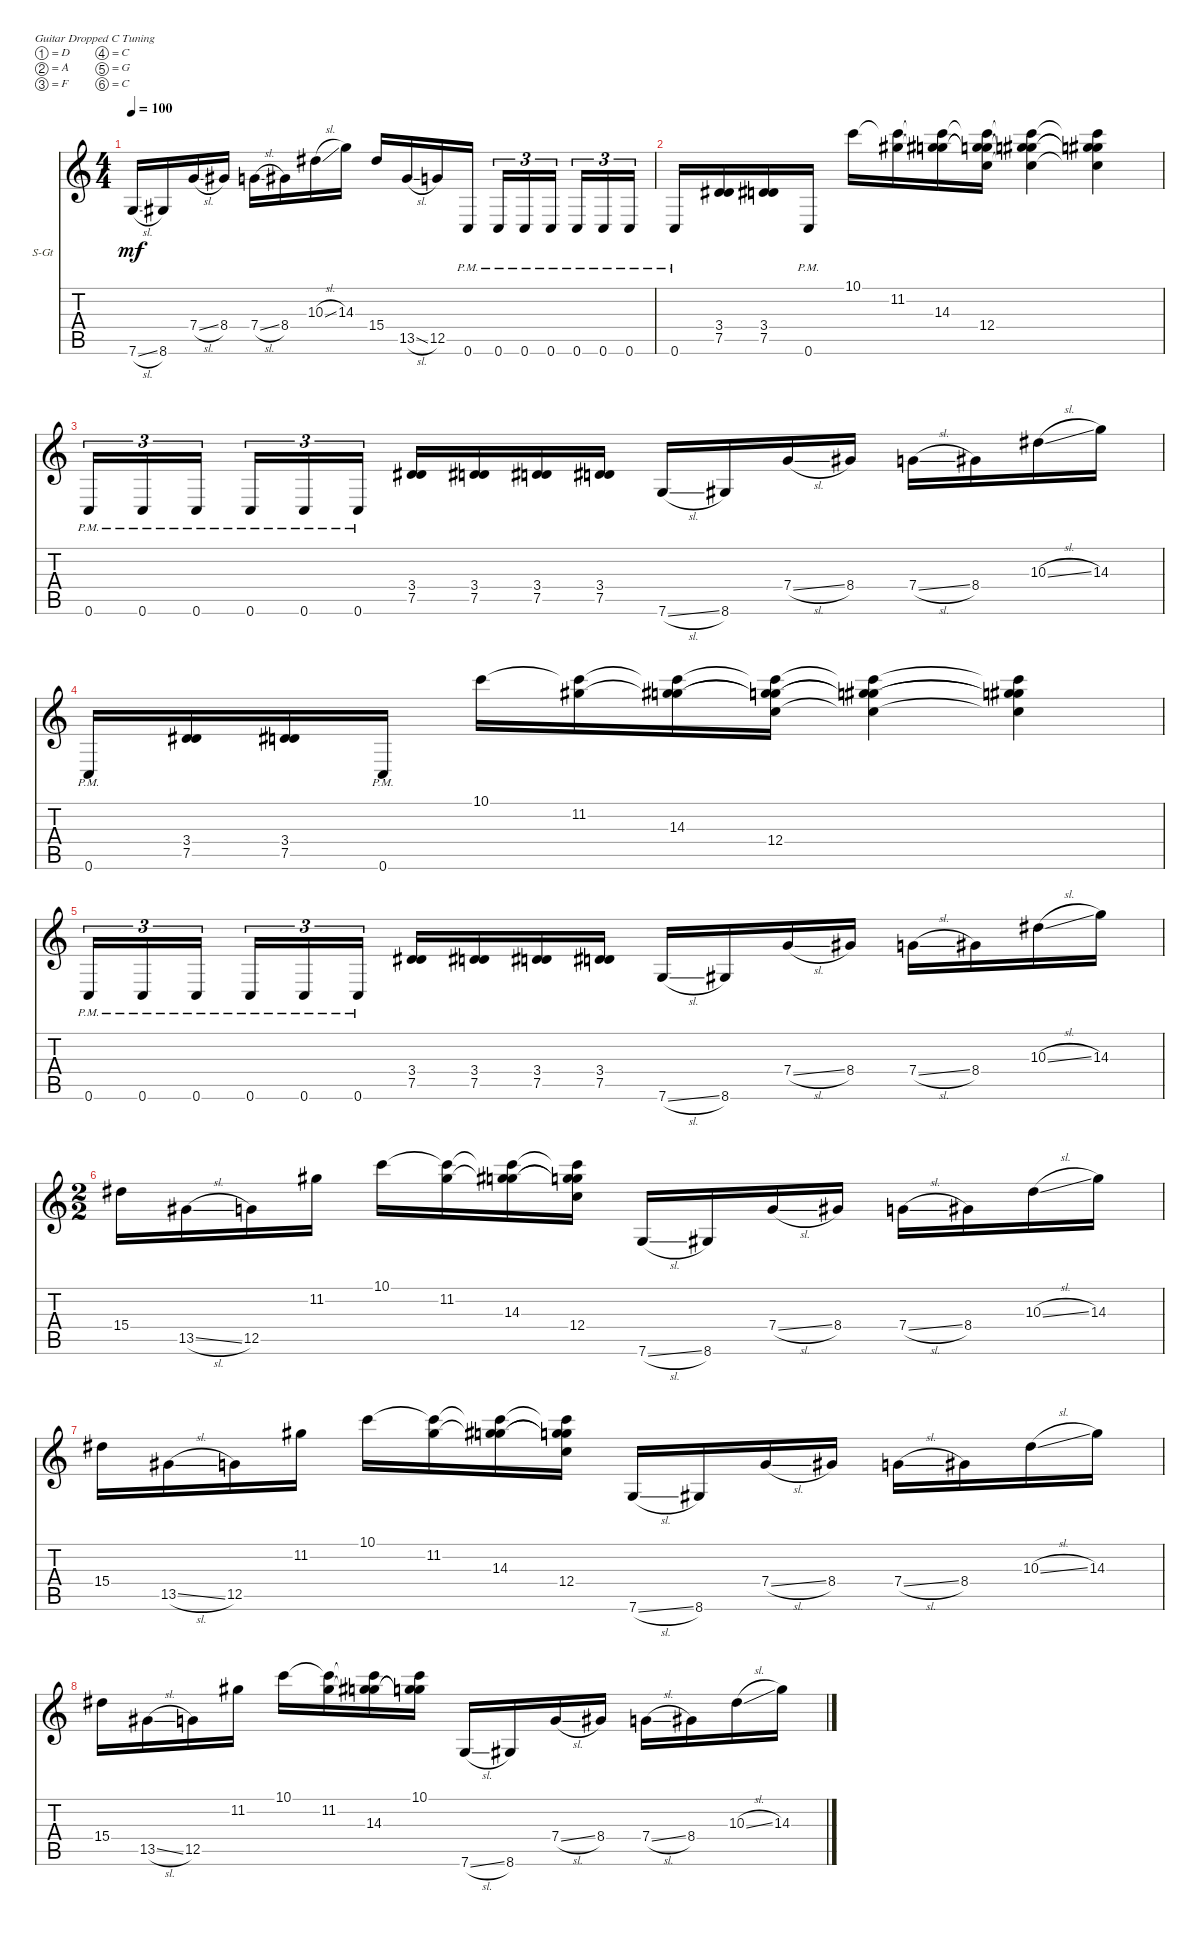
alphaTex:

\defaultSystemsLayout 4
\bracketExtendMode nobrackets
\firstSystemTrackNameOrientation horizontal
\otherSystemsTrackNameOrientation horizontal
\track ("Gajic" "S-Gt") {instrument acousticguitarsteel}
\staff {score tabs}
\tuning (D4 A3 F3 C3 G2 C2)
\ts (4 4)
\tempo 100
\clef g2
\ks c
7.6{sl}.16{dy mf} 8.6.16 7.4{sl}.16 8.4.16 7.4{sl}.16 8.4.16 10.3{sl}.16 14.3.16 15.4.16 13.5{sl}.16 12.5.16 0.6{pm}.16 0.6{pm}.16{tu (3 2)} 0.6{pm}.16{tu (3 2)} 0.6{pm}.16{tu (3 2)} 0.6{pm}.16{tu (3 2)} 0.6{pm}.16{tu (3 2)} 0.6{pm}.16{tu (3 2)} |
0.6{pm}.16 (7.5 3.4).16 (7.5 3.4).16 0.6{pm}.16 10.1.16 (11.2 10.1{t}).16 (14.3 10.1{t} 11.2{t}).16 (12.4 10.1{t} 11.2{t} 14.3{t}).16 (10.1{t} 11.2{t} 14.3{t} 12.4{t}).4 (10.1{t} 11.2{t} 14.3{t} 12.4{t}).4 |
0.6{pm}.16{tu (3 2)} 0.6{pm}.16{tu (3 2)} 0.6{pm}.16{tu (3 2)} 0.6{pm}.16{tu (3 2)} 0.6{pm}.16{tu (3 2)} 0.6{pm}.16{tu (3 2)} (7.5 3.4).16 (7.5 3.4).16 (7.5 3.4).16 (7.5 3.4).16 7.6{sl}.16 8.6.16 7.4{sl}.16 8.4.16 7.4{sl}.16 8.4.16 10.3{sl}.16 14.3.16 |
0.6{pm}.16 (7.5 3.4).16 (7.5 3.4).16 0.6{pm}.16 10.1.16 (11.2 10.1{t}).16 (14.3 10.1{t} 11.2{t}).16 (12.4 10.1{t} 11.2{t} 14.3{t}).16 (10.1{t} 11.2{t} 14.3{t} 12.4{t}).4 (10.1{t} 11.2{t} 14.3{t} 12.4{t}).4 |
0.6{pm}.16{tu (3 2)} 0.6{pm}.16{tu (3 2)} 0.6{pm}.16{tu (3 2)} 0.6{pm}.16{tu (3 2)} 0.6{pm}.16{tu (3 2)} 0.6{pm}.16{tu (3 2)} (7.5 3.4).16 (7.5 3.4).16 (7.5 3.4).16 (7.5 3.4).16 7.6{sl}.16 8.6.16 7.4{sl}.16 8.4.16 7.4{sl}.16 8.4.16 10.3{sl}.16 14.3.16 |
\ts (2 2)
15.4.16 13.5{sl}.16 12.5.16 11.2.16 10.1.16 (11.2 10.1{t}).16 (14.3 10.1{t} 11.2{t}).16 (12.4 10.1{t} 11.2{t} 14.3{t}).16 7.6{sl}.16 8.6.16 7.4{sl}.16 8.4.16 7.4{sl}.16 8.4.16 10.3{sl}.16 14.3.16 |
15.4.16 13.5{sl}.16 12.5.16 11.2.16 10.1.16 (11.2 10.1{t}).16 (14.3 10.1{t} 11.2{t}).16 (12.4 10.1{t} 11.2{t} 14.3{t}).16 7.6{sl}.16 8.6.16 7.4{sl}.16 8.4.16 7.4{sl}.16 8.4.16 10.3{sl}.16 14.3.16 |
15.4.16 13.5{sl}.16 12.5.16 11.2.16 10.1.16 (11.2 10.1{t}).16 (14.3 10.1{t} 11.2{t}).16 (10.1 11.2{t} 14.3{t}).16 7.6{sl}.16 8.6.16 7.4{sl}.16 8.4.16 7.4{sl}.16 8.4.16 10.3{sl}.16 14.3.16
